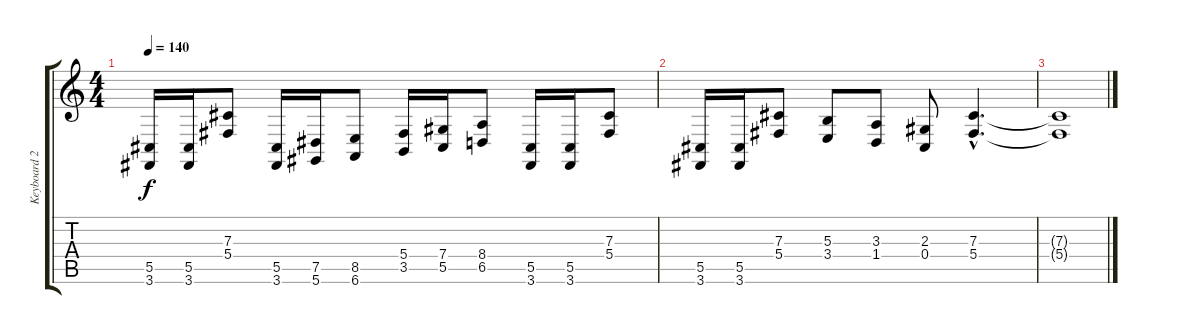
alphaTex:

\track ("Keyboard 2" "Keyboard 2") {instrument pad1newage}
\staff {score tabs}
\tuning (Eb4 Bb3 Gb3 Db3 Ab2 Eb2) {hide}
\ts (4 4)
\tempo 140
\clef g2
\ks c
(5.5 3.6).16{dy f} (5.5 3.6).16 (7.3 5.4).8 (5.5 3.6).16 (7.5 5.6).16 (8.5 6.6).8 (5.4 3.5).16 (7.4 5.5).16 (8.4 6.5).8 (5.5 3.6).16 (5.5 3.6).16 (7.3 5.4).8 |
(5.5 3.6).16 (5.5 3.6).16 (7.3 5.4).8 (5.3 3.4).8 (3.3 1.4).8 (2.3 0.4).8 (7.3{hac} 5.4{hac}).4{d} |
(7.3{t} 5.4{t}).1
